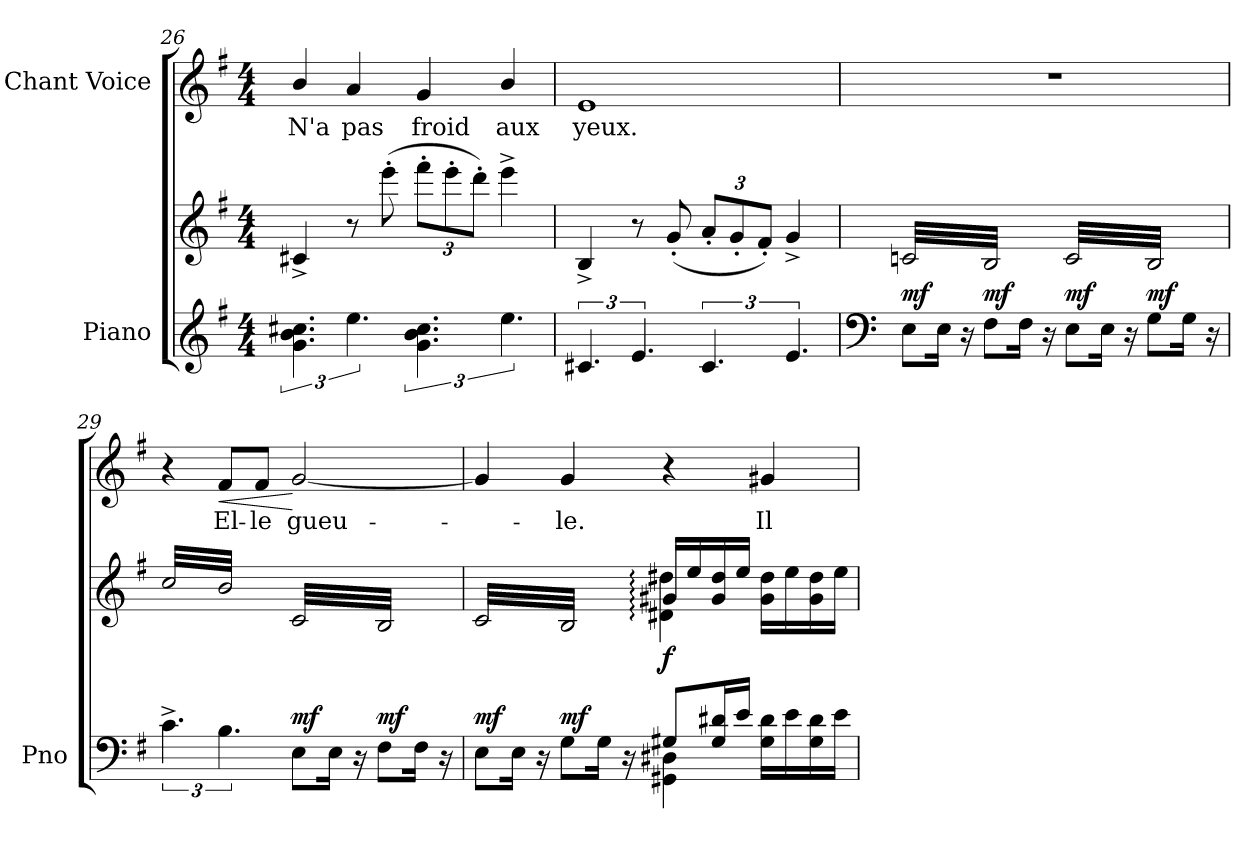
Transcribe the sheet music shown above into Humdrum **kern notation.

**kern	**kern	**dynam	**kern	**text	**dynam
*part2	*part2	*part2	*part1	*part1	*part1
*staff3	*staff2	*staff2/3	*staff1	*staff1	*staff1
*I"Piano	*	*	*I"Chant Voice	*	*
*I'Pno	*	*	*	*	*
*clefG2	*clefG2	*	*clefG2	*	*
*k[f#]	*k[f#]	*	*k[f#]	*	*
*M4/4	*M4/4	*	*M4/4	*	*
=26	=26	=26	=26	=26	=26
!	!	!	!	!LO:LY:b	!
6.g\ 6.b\ 6.cc#X\	4c#X^/	.	4b/	N'a	.
!	!	!	!	!LO:LY:b	!
6.ee\	8r	.	4a/	pas	.
.	(>8eee'\	.	.	.	.
*	*Xbrackettup	*	*	*	*
!	!	!	!	!LO:LY:b	!
6.g\ 6.b\ 6.cc#\	12fff#'\L	.	4g/	froid	.
.	12eee'\	.	.	.	.
.	12ddd'\J)	.	.	.	.
!	!	!	!	!LO:LY:b	!
6.ee\	4eee^\	.	4b/	aux	.
!!LO:LB:g=z
=27	=27	=27	=27	=27	=27
!	!	!	!	!LO:LY:b	!
6.c#X/	4B^/	.	1e	yeux.	.
6.e/	8r	.	.	.	.
.	(<8g'/	.	.	.	.
6.c#/	12a'/L	.	.	.	.
.	12g'/	.	.	.	.
.	12f#'/J)	.	.	.	.
6.e/	4g^/	.	.	.	.
=28	=28	=28	=28	=28	=28
*clefF4	*	*	*	*	*
*	*brackettup	*	*	*	*
!	!	!LO:DY:a=2	!	!	!
*	*tremolo	*	*	*	*
8E\L	(<32cn/LLL	mf	1r	.	.
.	32B/	.	.	.	.
.	32cn/	.	.	.	.
.	32B/	.	.	.	.
16E\Jk	32cn/	.	.	.	.
.	32B/	.	.	.	.
16r	32cn/	.	.	.	.
.	32B/	.	.	.	.
!	!	!LO:DY:a=2	!	!	!
8F#\L	32cn/	mf	.	.	.
.	32B/	.	.	.	.
.	32cn/	.	.	.	.
.	32B/	.	.	.	.
16F#\Jk	32cn/	.	.	.	.
.	32B/	.	.	.	.
16r	32cn/	.	.	.	.
.	32B/JJJ	.	.	.	.
!	!	!LO:DY:a=2	!	!	!
8E\L	32c/LLL	mf	.	.	.
.	32B/)	.	.	.	.
.	32c/	.	.	.	.
.	32B/)	.	.	.	.
16E\Jk	32c/	.	.	.	.
.	32B/)	.	.	.	.
16r	32c/	.	.	.	.
.	32B/)	.	.	.	.
!	!	!LO:DY:a=2	!	!	!
8G\L	32c/	mf	.	.	.
.	32B/)	.	.	.	.
.	32c/	.	.	.	.
.	32B/)	.	.	.	.
16G\Jk	32c/	.	.	.	.
.	32B/)	.	.	.	.
16r	32c/	.	.	.	.
.	32B/)JJJ	.	.	.	.
=29	=29	=29	=29	=29	=29
6.c^\	(<32cc/LLL	.	4r	.	.
.	32b/)	.	.	.	.
.	32cc/	.	.	.	.
.	32b/)	.	.	.	.
.	32cc/	.	.	.	.
.	32b/)	.	.	.	.
.	32cc/	.	.	.	.
.	32b/)	.	.	.	.
!	!	!	!	!LO:LY:b	!LO:HP:b
6.B\	32cc/	.	8f#/L	El-	<
.	32b/)	.	.	.	.
.	32cc/	.	.	.	.
.	32b/)	.	.	.	.
!	!	!	!	!LO:LY:b	!
.	32cc/	.	8f#/J	-le	.
.	32b/)	.	.	.	.
.	32cc/	.	.	.	.
.	32b/)JJJ	.	.	.	.
!	!	!LO:DY:a=2	!	!LO:LY:b	!
8E\L	(<32c/LLL	mf	[2g/	gueu-	[
.	32B/	.	.	.	.
.	32c/	.	.	.	.
.	32B/	.	.	.	.
16E\Jk	32c/	.	.	.	.
.	32B/	.	.	.	.
16r	32c/	.	.	.	.
.	32B/	.	.	.	.
!	!	!LO:DY:a=2	!	!	!
8F#\L	32c/	mf	.	.	.
.	32B/	.	.	.	.
.	32c/	.	.	.	.
.	32B/	.	.	.	.
16F#\Jk	32c/	.	.	.	.
.	32B/	.	.	.	.
16r	32c/	.	.	.	.
.	32B/JJJ	.	.	.	.
!!LO:PB:g=z
=30	=30	=30	=30	=30	=30
*^	*^	*	*	*	*
!	!	!	!	!LO:DY:a=2	!	!	!
8E\L	2ryy	32c/LLL	2ryy	mf	4g/]	.	.
.	.	32B/)	.	.	.	.	.
.	.	32c/	.	.	.	.	.
.	.	32B/)	.	.	.	.	.
16E\Jk	.	32c/	.	.	.	.	.
.	.	32B/)	.	.	.	.	.
16r	.	32c/	.	.	.	.	.
.	.	32B/)	.	.	.	.	.
!	!	!	!	!LO:DY:a=2	!	!LO:LY:b	!
8G\L	.	32c/	.	mf	4g/	-le.	.
.	.	32B/)	.	.	.	.	.
.	.	32c/	.	.	.	.	.
.	.	32B/)	.	.	.	.	.
16G\Jk	.	32c/	.	.	.	.	.
.	.	32B/)	.	.	.	.	.
16r	.	32c/	.	.	.	.	.
.	.	32B/)JJJ	.	.	.	.	.
*	*	*Xtremolo	*	*	*	*	*
!	!	!	!	!LO:DY:b	!	!	!
8G#X/L	4GG#X\ 4D#X\	16g#X/LL	4d#X\: 4dd#X\:	f	4r	.	.
.	.	.	.	.	.	.	.
.	.	16ee/	.	.	.	.	.
.	.	.	.	.	.	.	.
16G#/ 16d#X/L	.	16g#/ 16dd#/	.	.	.	.	.
.	.	.	.	.	.	.	.
16e/JJ	.	16ee/JJ	.	.	.	.	.
.	.	.	.	.	.	.	.
!	!	!	!	!	!	!LO:LY:b	!
16G#\ 16d#\LL	4ryy	16g#\ 16dd#\LL	4ryy	.	4g#X/	Il	.
16e\	.	16ee\	.	.	.	.	.
16G#\ 16d#\	.	16g#\ 16dd#\	.	.	.	.	.
16e\JJ	.	16ee\JJ	.	.	.	.	.
*v	*v	*	*	*	*	*	*
*	*v	*v	*	*	*	*
=	=	=	=	=	=
*-	*-	*-	*-	*-	*-
